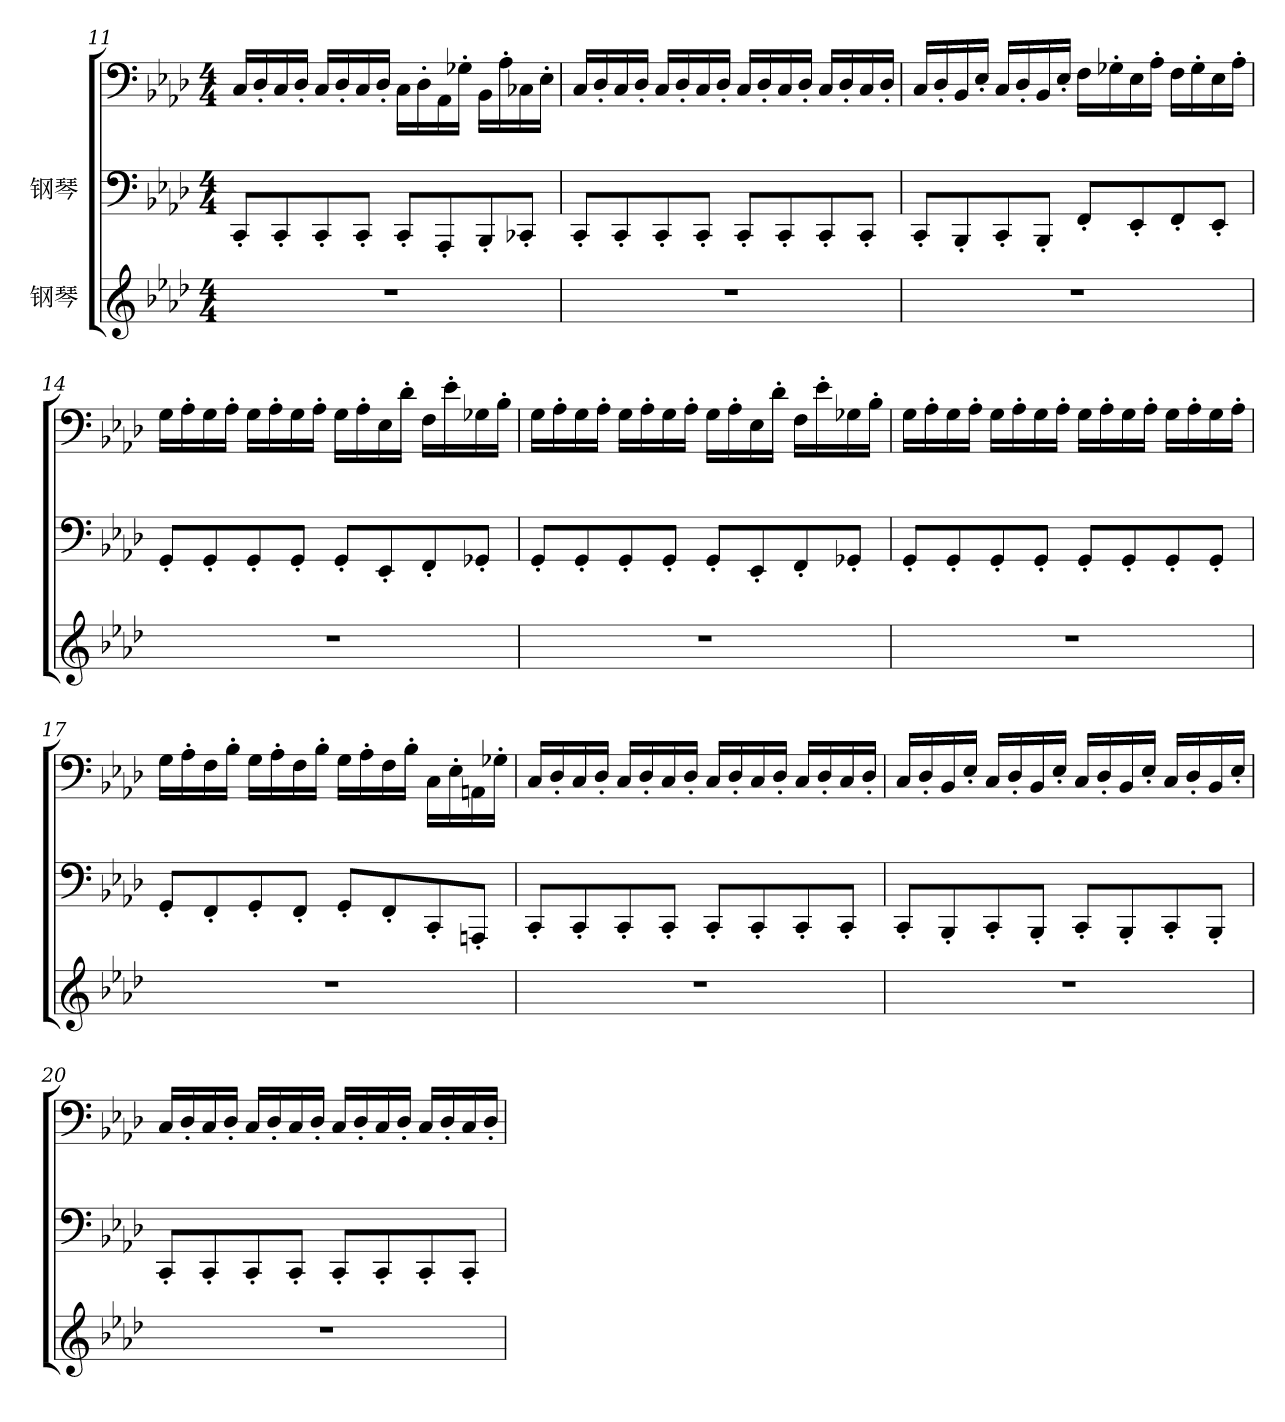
**kern	**kern	**kern
*part2	*part1	*part1
*staff3	*staff2	*staff1
*I"钢琴	*I"钢琴	*
*clefG2	*clefF4	*clefF4
*k[b-e-a-d-]	*k[b-e-a-d-]	*k[b-e-a-d-]
*M4/4	*M4/4	*M4/4
=11	=11	=11
1r	8CC'/L	16C/LL
.	.	16D-'/
.	8CC'/	16C/
.	.	16D-'/JJ
.	8CC'/	16C/LL
.	.	16D-'/
.	8CC'/J	16C/
.	.	16D-'/JJ
.	8CC'/L	16C\LL
.	.	16D-'\
.	8AAA-'/	16AA-\
.	.	16G-X'\JJ
.	8BBB-'/	16BB-\LL
.	.	16A-'\
.	8CC-X'/J	16C-X\
.	.	16E-'\JJ
!!LO:PB:g=z
=12	=12	=12
1r	8CC'/L	16C/LL
.	.	16D-'/
.	8CC'/	16C/
.	.	16D-'/JJ
.	8CC'/	16C/LL
.	.	16D-'/
.	8CC'/J	16C/
.	.	16D-'/JJ
.	8CC'/L	16C/LL
.	.	16D-'/
.	8CC'/	16C/
.	.	16D-'/JJ
.	8CC'/	16C/LL
.	.	16D-'/
.	8CC'/J	16C/
.	.	16D-'/JJ
=13	=13	=13
1r	8CC'/L	16C/LL
.	.	16D-'/
.	8BBB-'/	16BB-/
.	.	16E-'/JJ
.	8CC'/	16C/LL
.	.	16D-'/
.	8BBB-'/J	16BB-/
.	.	16E-'/JJ
.	8FF'/L	16F\LL
.	.	16G-X'\
.	8EE-'/	16E-\
.	.	16A-'\JJ
.	8FF'/	16F\LL
.	.	16G-'\
.	8EE-'/J	16E-\
.	.	16A-'\JJ
!!LO:LB:g=z
=14	=14	=14
1r	8GG'/L	16G\LL
.	.	16A-'\
.	8GG'/	16G\
.	.	16A-'\JJ
.	8GG'/	16G\LL
.	.	16A-'\
.	8GG'/J	16G\
.	.	16A-'\JJ
.	8GG'/L	16G\LL
.	.	16A-'\
.	8EE-'/	16E-\
.	.	16d-'\JJ
.	8FF'/	16F\LL
.	.	16e-'\
.	8GG-X'/J	16G-X\
.	.	16B-'\JJ
=15	=15	=15
1r	8GG'/L	16G\LL
.	.	16A-'\
.	8GG'/	16G\
.	.	16A-'\JJ
.	8GG'/	16G\LL
.	.	16A-'\
.	8GG'/J	16G\
.	.	16A-'\JJ
.	8GG'/L	16G\LL
.	.	16A-'\
.	8EE-'/	16E-\
.	.	16d-'\JJ
.	8FF'/	16F\LL
.	.	16e-'\
.	8GG-X'/J	16G-X\
.	.	16B-'\JJ
!!LO:LB:g=z
=16	=16	=16
1r	8GG'/L	16G\LL
.	.	16A-'\
.	8GG'/	16G\
.	.	16A-'\JJ
.	8GG'/	16G\LL
.	.	16A-'\
.	8GG'/J	16G\
.	.	16A-'\JJ
.	8GG'/L	16G\LL
.	.	16A-'\
.	8GG'/	16G\
.	.	16A-'\JJ
.	8GG'/	16G\LL
.	.	16A-'\
.	8GG'/J	16G\
.	.	16A-'\JJ
=17	=17	=17
1r	8GG'/L	16G\LL
.	.	16A-'\
.	8FF'/	16F\
.	.	16B-'\JJ
.	8GG'/	16G\LL
.	.	16A-'\
.	8FF'/J	16F\
.	.	16B-'\JJ
.	8GG'/L	16G\LL
.	.	16A-'\
.	8FF'/	16F\
.	.	16B-'\JJ
.	8CC'/	16C\LL
.	.	16E-'\
.	8AAAn'/J	16AAn\
.	.	16G-X'\JJ
!!LO:LB:g=z
=18	=18	=18
1r	8CC'/L	16C/LL
.	.	16D-'/
.	8CC'/	16C/
.	.	16D-'/JJ
.	8CC'/	16C/LL
.	.	16D-'/
.	8CC'/J	16C/
.	.	16D-'/JJ
.	8CC'/L	16C/LL
.	.	16D-'/
.	8CC'/	16C/
.	.	16D-'/JJ
.	8CC'/	16C/LL
.	.	16D-'/
.	8CC'/J	16C/
.	.	16D-'/JJ
=19	=19	=19
1r	8CC'/L	16C/LL
.	.	16D-'/
.	8BBB-'/	16BB-/
.	.	16E-'/JJ
.	8CC'/	16C/LL
.	.	16D-'/
.	8BBB-'/J	16BB-/
.	.	16E-'/JJ
.	8CC'/L	16C/LL
.	.	16D-'/
.	8BBB-'/	16BB-/
.	.	16E-'/JJ
.	8CC'/	16C/LL
.	.	16D-'/
.	8BBB-'/J	16BB-/
.	.	16E-'/JJ
!!LO:PB:g=z
=20	=20	=20
1r	8CC'/L	16C/LL
.	.	16D-'/
.	8CC'/	16C/
.	.	16D-'/JJ
.	8CC'/	16C/LL
.	.	16D-'/
.	8CC'/J	16C/
.	.	16D-'/JJ
.	8CC'/L	16C/LL
.	.	16D-'/
.	8CC'/	16C/
.	.	16D-'/JJ
.	8CC'/	16C/LL
.	.	16D-'/
.	8CC'/J	16C/
.	.	16D-'/JJ
=	=	=
*-	*-	*-
